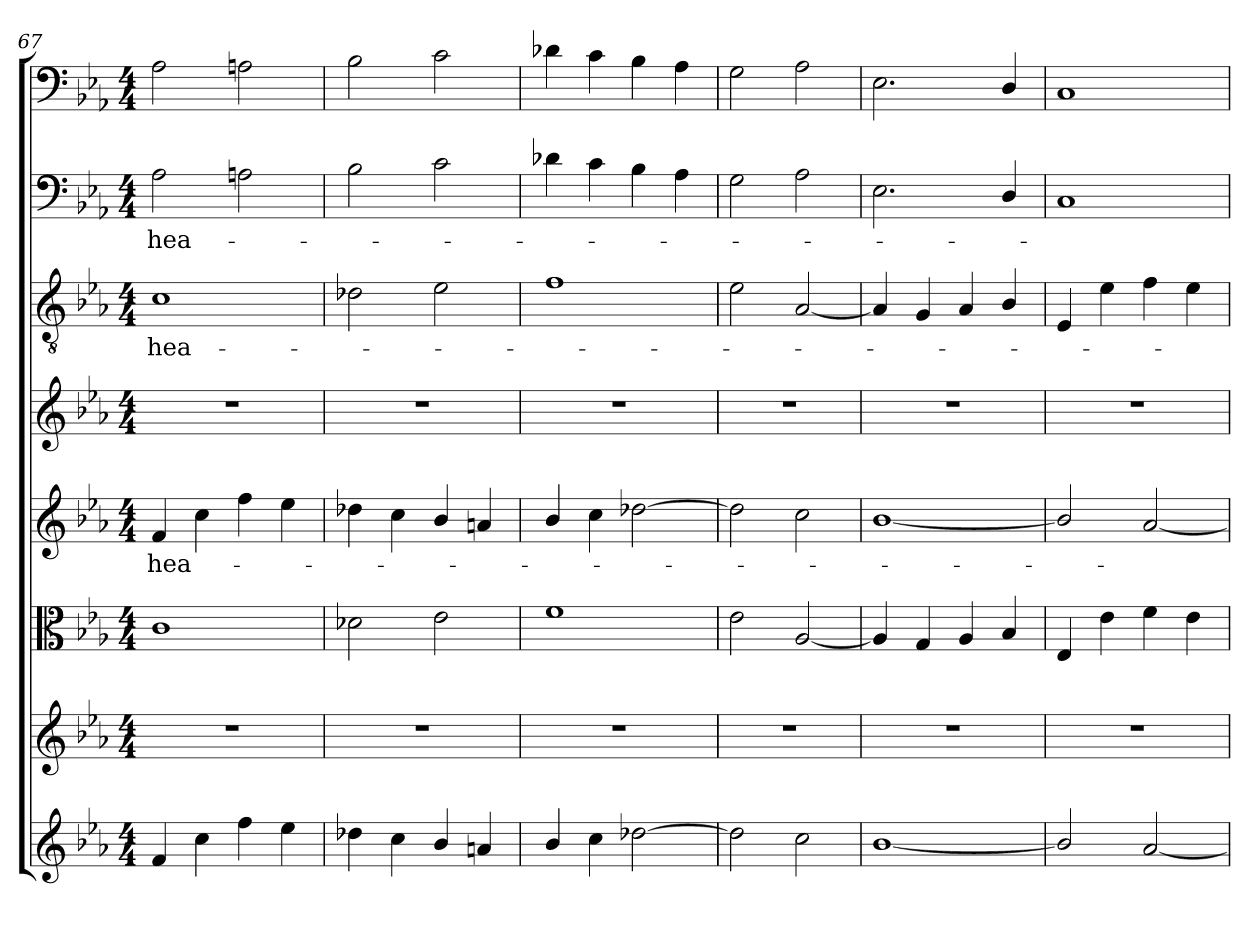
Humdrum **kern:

**kern	**kern	**kern	**kern	**text	**kern	**kern	**text	**kern	**text	**kern
*part8	*part7	*part6	*part5	*part5	*part4	*part3	*part3	*part2	*part2	*part1
*staff8	*staff7	*staff6	*staff5	*staff5	*staff4	*staff3	*staff3	*staff2	*staff2	*staff1
*clefG2	*clefG2	*clefC3	*clefG2	*	*clefG2	*clefGv2	*	*clefF4	*	*clefF4
*k[b-e-a-]	*k[b-e-a-]	*k[b-e-a-]	*k[b-e-a-]	*	*k[b-e-a-]	*k[b-e-a-]	*	*k[b-e-a-]	*	*k[b-e-a-]
*c:	*c:	*c:	*c:	*	*c:	*c:	*	*c:	*	*c:
*M4/4	*M4/4	*M4/4	*M4/4	*	*M4/4	*M4/4	*	*M4/4	*	*M4/4
=67	=67	=67	=67	=67	=67	=67	=67	=67	=67	=67
4f/	1r	1c/	4f/	hea-	1r	1c\	hea-	2A-\	hea-	2A-\
4cc\	.	.	4cc\	.	.	.	.	.	.	.
4ff\	.	.	4ff\	.	.	.	.	2An\	.	2An\
4ee-\	.	.	4ee-\	.	.	.	.	.	.	.
=68	=68	=68	=68	=68	=68	=68	=68	=68	=68	=68
4dd-X\	1r	2d-X\	4dd-X\	.	1r	2d-X\	.	2B-\	.	2B-\
4cc\	.	.	4cc\	.	.	.	.	.	.	.
4b-/	.	2e-\	4b-/	.	.	2e-\	.	2c\	.	2c\
4an/	.	.	4an/	.	.	.	.	.	.	.
=69	=69	=69	=69	=69	=69	=69	=69	=69	=69	=69
4b-/	1r	1f\	4b-/	.	1r	1f\	.	4d-X\	.	4d-X\
4cc\	.	.	4cc\	.	.	.	.	4c\	.	4c\
[2dd-X\	.	.	[2dd-X\	.	.	.	.	4B-\	.	4B-\
.	.	.	.	.	.	.	.	4A-\	.	4A-\
=70	=70	=70	=70	=70	=70	=70	=70	=70	=70	=70
2dd-\]	1r	2e-\	2dd-\]	.	1r	2e-\	.	2G\	.	2G\
2cc\	.	[2A-/	2cc\	.	.	[2A-/	.	2A-\	.	2A-\
=71	=71	=71	=71	=71	=71	=71	=71	=71	=71	=71
[1b-/	1r	4A-/]	[1b-/	.	1r	4A-/]	.	2.E-\	.	2.E-\
.	.	4G/	.	.	.	4G/	.	.	.	.
.	.	4A-/	.	.	.	4A-/	.	.	.	.
.	.	4B-/	.	.	.	4B-/	.	4D/	.	4D/
=72	=72	=72	=72	=72	=72	=72	=72	=72	=72	=72
2b-/]	1r	4E-/	2b-/]	.	1r	4E-/	.	1C/	.	1C/
.	.	4e-\	.	.	.	4e-\	.	.	.	.
[2a-/	.	4f\	[2a-/	.	.	4f\	.	.	.	.
.	.	4e-\	.	.	.	4e-\	.	.	.	.
=	=	=	=	=	=	=	=	=	=	=
*-	*-	*-	*-	*-	*-	*-	*-	*-	*-	*-
